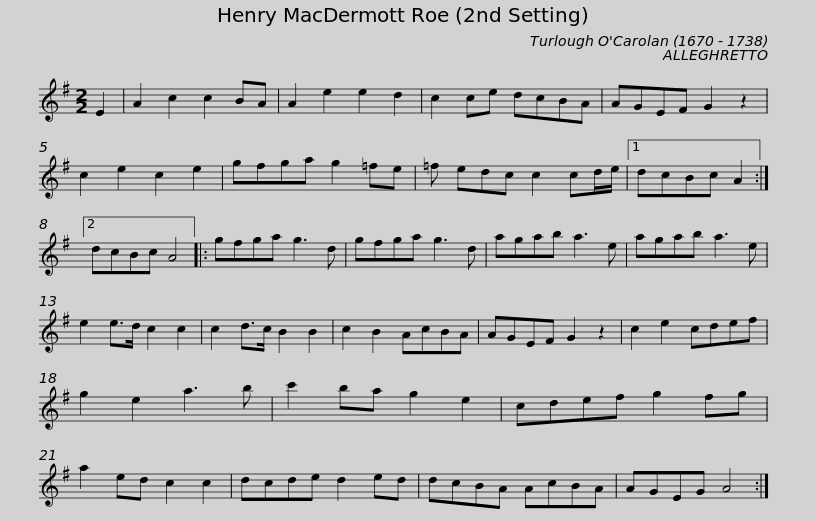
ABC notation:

X:1
L:1/8
M:2/2
I:linebreak $
K:G
V:1 treble
V:1
 E2 | A2 c2 c2 BA | A2 e2 e2 d2 | c2 ce dcBA | AGEF G2 z2 | %5
 c2 e2 c2 e2 | gfga g2 =fe | =f edc c2 cd/e/ |1$ dcBc A2 :|2 dcBc A4 |: %10
 gfga g3 d | gfga g3 d | agab a3 e | agab a3 e |$ e2 e>d c2 c2 | %15
 c2 d>c B2 B2 | c2 B2 AcBA | AGEF G2 z2 | c2 e2 cdef | g2 e2 a3 b | %20
 c'2 ba g2 e2 |$ cdef g2 fg | a2 ed c2 c2 | dcde d2 ed | dcBA AcBA | %25
 AGEG A4 :| %26
